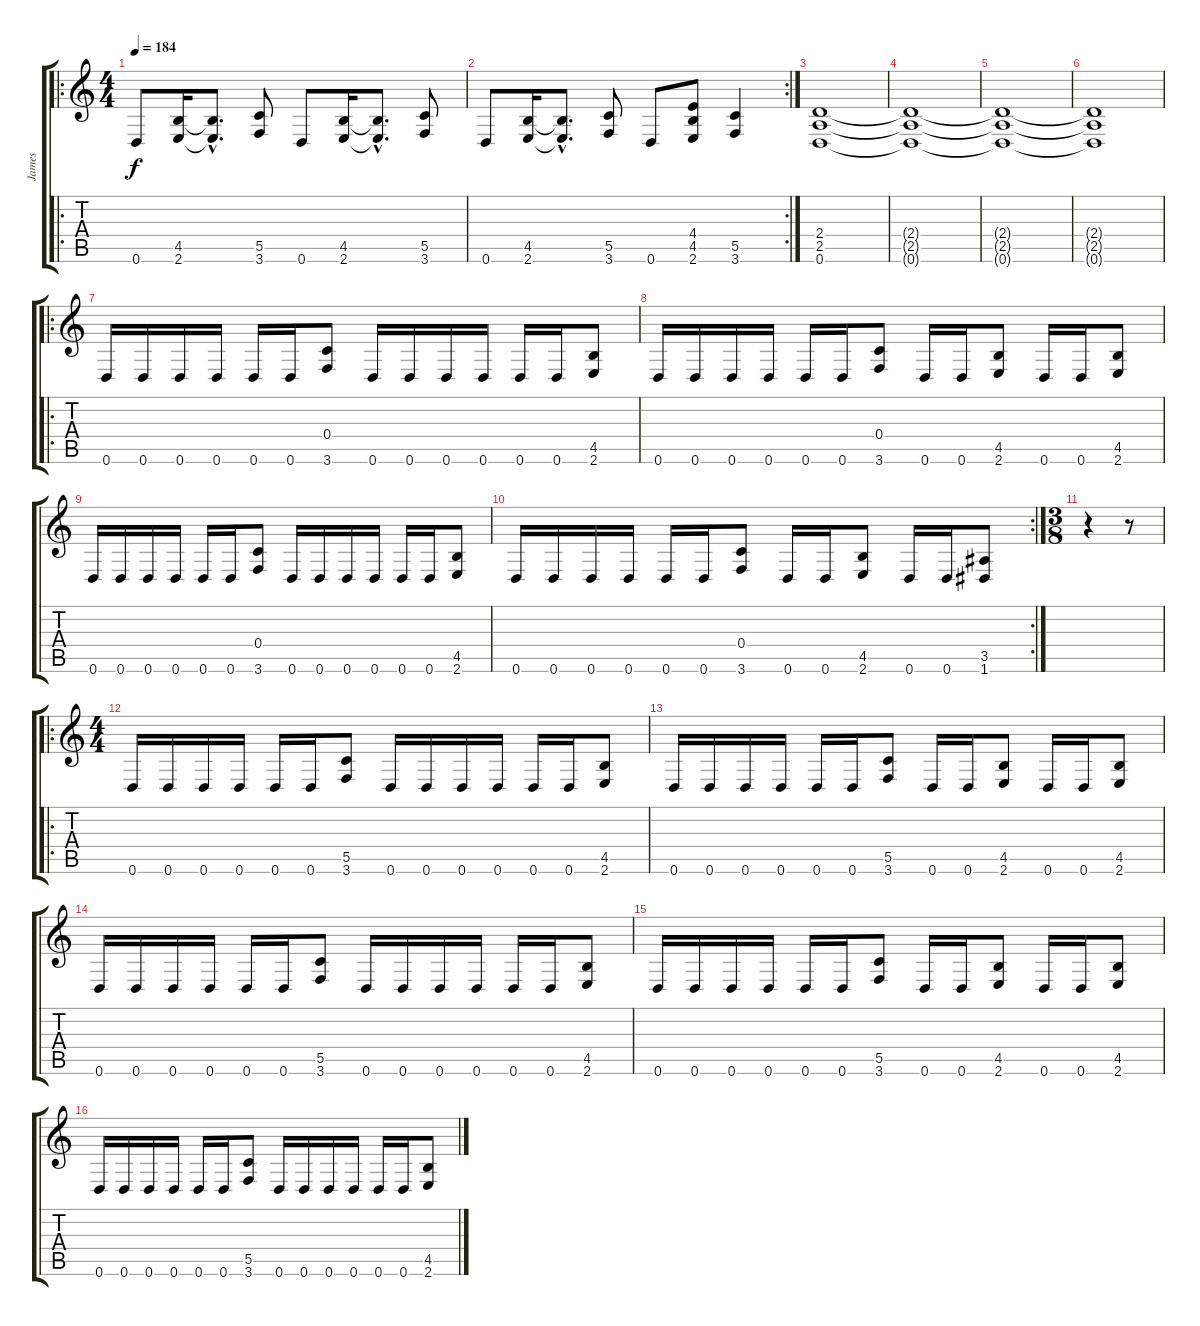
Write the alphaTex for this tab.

\track ("James" "James") {instrument distortionguitar}
\staff {score tabs}
\tuning (D4 A3 F3 C3 G2 D2) {hide}
\ro
\ts (4 4)
\tempo 184
\clef g2
\ks c
0.6.8{dy f} (4.5 2.6).16 (4.5{hac t} 2.6{hac t}).8{d} (5.5 3.6).8 0.6.8 (4.5 2.6).16 (4.5{hac t} 2.6{hac t}).8{d} (5.5 3.6).8 |
\rc 2
0.6.8 (4.5 2.6).16 (4.5{hac t} 2.6{hac t}).8{d} (5.5 3.6).8 0.6.8 (4.4 4.5 2.6).8 (5.5 3.6).4 |
(2.4 2.5 0.6).1 |
(2.4{t} 2.5{t} 0.6{t}).1 |
(2.4{t} 2.5{t} 0.6{t}).1 |
(2.4{t} 2.5{t} 0.6{t}).1 |
\ro
0.6.16 0.6.16 0.6.16 0.6.16 0.6.16 0.6.16 (0.4 3.6).8 0.6.16 0.6.16 0.6.16 0.6.16 0.6.16 0.6.16 (4.5 2.6).8 |
0.6.16 0.6.16 0.6.16 0.6.16 0.6.16 0.6.16 (0.4 3.6).8 0.6.16 0.6.16 (4.5 2.6).8 0.6.16 0.6.16 (4.5 2.6).8 |
0.6.16 0.6.16 0.6.16 0.6.16 0.6.16 0.6.16 (0.4 3.6).8 0.6.16 0.6.16 0.6.16 0.6.16 0.6.16 0.6.16 (4.5 2.6).8 |
\rc 2
0.6.16 0.6.16 0.6.16 0.6.16 0.6.16 0.6.16 (0.4 3.6).8 0.6.16 0.6.16 (4.5 2.6).8 0.6.16 0.6.16 (3.5 1.6).8 |
\ts (3 8)
r.4 r.8 |
\ro
\ts (4 4)
0.6.16 0.6.16 0.6.16 0.6.16 0.6.16 0.6.16 (5.5 3.6).8 0.6.16 0.6.16 0.6.16 0.6.16 0.6.16 0.6.16 (4.5 2.6).8 |
0.6.16 0.6.16 0.6.16 0.6.16 0.6.16 0.6.16 (5.5 3.6).8 0.6.16 0.6.16 (4.5 2.6).8 0.6.16 0.6.16 (4.5 2.6).8 |
0.6.16 0.6.16 0.6.16 0.6.16 0.6.16 0.6.16 (5.5 3.6).8 0.6.16 0.6.16 0.6.16 0.6.16 0.6.16 0.6.16 (4.5 2.6).8 |
0.6.16 0.6.16 0.6.16 0.6.16 0.6.16 0.6.16 (5.5 3.6).8 0.6.16 0.6.16 (4.5 2.6).8 0.6.16 0.6.16 (4.5 2.6).8 |
0.6.16 0.6.16 0.6.16 0.6.16 0.6.16 0.6.16 (5.5 3.6).8 0.6.16 0.6.16 0.6.16 0.6.16 0.6.16 0.6.16 (4.5 2.6).8
